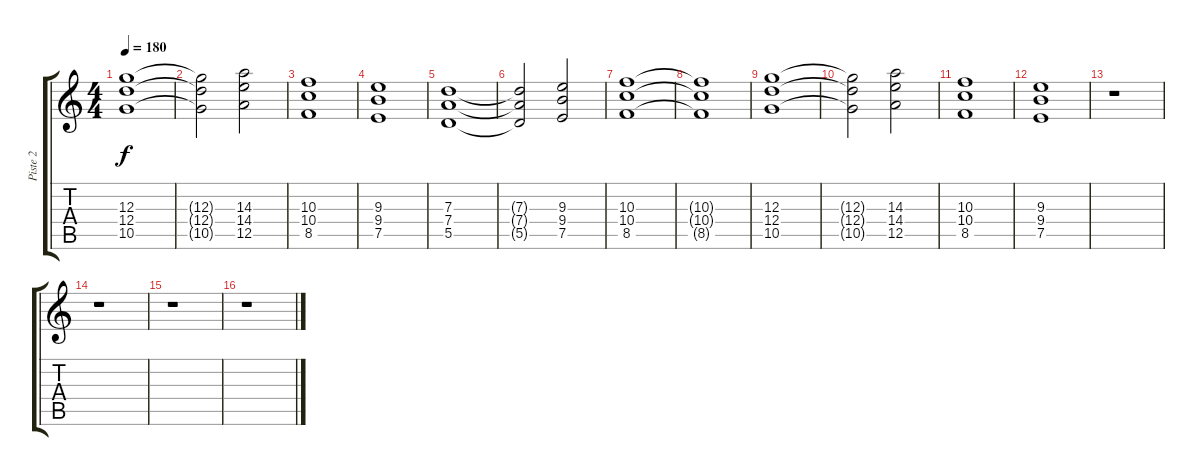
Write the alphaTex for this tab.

\track ("Piste 2" "Piste 2") {instrument distortionguitar}
\staff {score tabs}
\tuning (E4 B3 G3 D3 A2 E2) {hide}
\ts (4 4)
\tempo 180
\clef g2
\ks c
(12.3 12.4 10.5).1{dy f} |
(12.3{t} 12.4{t} 10.5{t}).2 (14.3 14.4 12.5).2 |
(10.3 10.4 8.5).1 |
(9.3 9.4 7.5).1 |
(7.3 7.4 5.5).1 |
(7.3{t} 7.4{t} 5.5{t}).2 (9.3 9.4 7.5).2 |
(10.3 10.4 8.5).1 |
(10.3{t} 10.4{t} 8.5{t}).1 |
(12.3 12.4 10.5).1 |
(12.3{t} 12.4{t} 10.5{t}).2 (14.3 14.4 12.5).2 |
(10.3 10.4 8.5).1 |
(9.3 9.4 7.5).1 |
r.1 |
r.1 |
r.1 |
r.1
